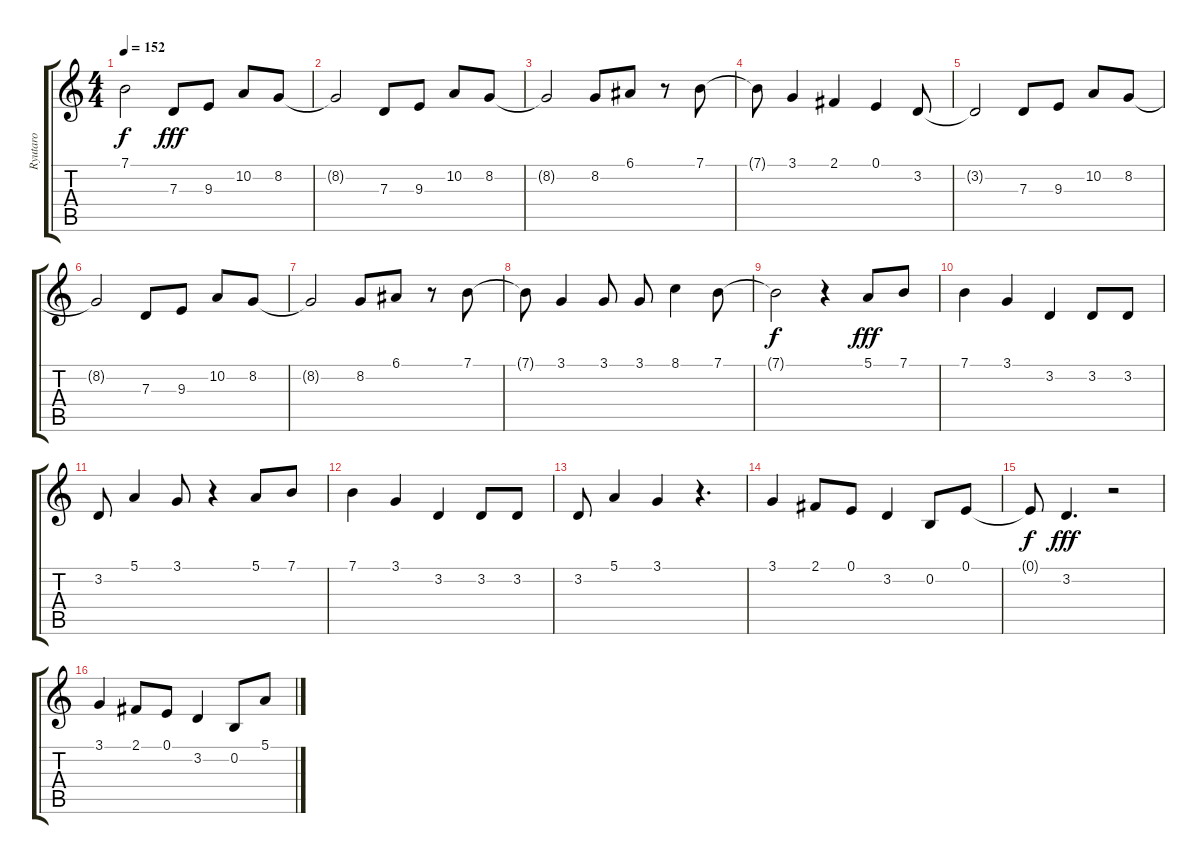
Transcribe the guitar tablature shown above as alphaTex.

\track ("Ryutaro" "Ryutaro") {instrument voiceoohs}
\staff {score tabs}
\tuning (E4 B3 G3 D3 A2 E2) {hide}
\ts (4 4)
\tempo 152
\clef g2
\ks c
7.1{t}.2{dy f} 7.3.8{dy fff} 9.3.8 10.2.8 8.2.8 |
8.2{t}.2 7.3.8 9.3.8 10.2.8 8.2.8 |
8.2{t}.2 8.2.8 6.1.8 r.8 7.1.8 |
7.1{t}.8 3.1.4 2.1.4 0.1.4 3.2.8 |
3.2{t}.2 7.3.8 9.3.8 10.2.8 8.2.8 |
8.2{t}.2 7.3.8 9.3.8 10.2.8 8.2.8 |
8.2{t}.2 8.2.8 6.1.8 r.8 7.1.8 |
7.1{t}.8 3.1.4 3.1.8 3.1.8 8.1.4 7.1.8 |
7.1{t}.2{dy f} r.4 5.1.8{dy fff} 7.1.8 |
7.1.4 3.1.4 3.2.4 3.2.8 3.2.8 |
3.2.8 5.1.4 3.1.8 r.4 5.1.8 7.1.8 |
7.1.4 3.1.4 3.2.4 3.2.8 3.2.8 |
3.2.8 5.1.4 3.1.4 r.4{d} |
3.1.4 2.1.8 0.1.8 3.2.4 0.2.8 0.1.8 |
0.1{t}.8{dy f} 3.2.4{d dy fff} r.2 |
3.1.4 2.1.8 0.1.8 3.2.4 0.2.8 5.1.8
